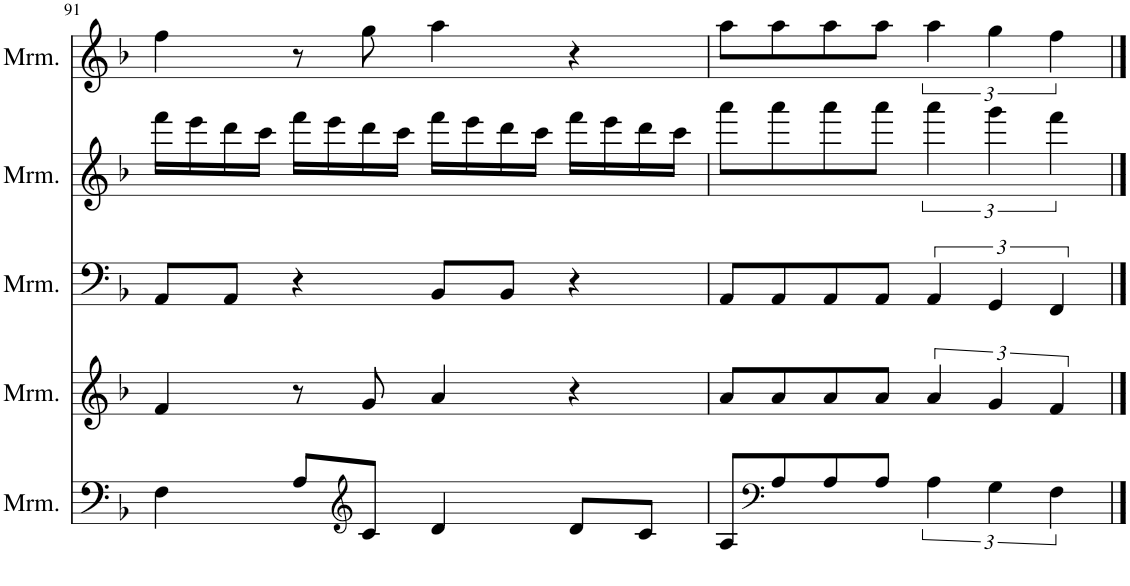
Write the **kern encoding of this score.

**kern	**kern	**kern	**kern	**kern
*part5	*part4	*part3	*part2	*part1
*staff5	*staff4	*staff3	*staff2	*staff1
*I"Marimba (Grand Staff)	*I"Marimba (Grand Staff)	*I"Marimba (Grand Staff)	*I"Marimba (Grand Staff)	*I"Marimba (Grand Staff)
*I'Mrm.	*I'Mrm.	*I'Mrm.	*I'Mrm.	*I'Mrm.
!!LO:PB:g=z
*clefF4	*clefG2	*clefF4	*clefG2	*clefG^2
*k[b-]	*k[b-]	*k[b-]	*k[b-]	*k[b-]
*M4/4	*M4/4	*M4/4	*M4/4	*M4/4
=91	=91	=91	=91	=91
4F\	4f/	8AA/L	16fff\LL	4ff\
.	.	.	16eee\	.
.	.	8AA/J	16ddd\	.
.	.	.	16ccc\JJ	.
8A/L	8r	4r	16fff\LL	8r
.	.	.	16eee\	.
*clefG2	*	*	*	*
8c/J	8g/	.	16ddd\	8gg\
.	.	.	16ccc\JJ	.
4d/	4a/	8BB-/L	16fff\LL	4aa\
.	.	.	16eee\	.
.	.	8BB-/J	16ddd\	.
.	.	.	16ccc\JJ	.
8d/L	4r	4r	16fff\LL	4r
.	.	.	16eee\	.
8c/J	.	.	16ddd\	.
.	.	.	16ccc\JJ	.
=92	=92	=92	=92	=92
8A/L	8a/L	8AA/L	8aaa\L	8aa\L
*clefF4	*	*	*	*
8A/	8a/	8AA/	8aaa\	8aa\
8A/	8a/	8AA/	8aaa\	8aa\
8A/J	8a/J	8AA/J	8aaa\J	8aa\J
6A\	6a/	6AA/	6aaa\	6aa\
6G\	6g/	6GG/	6ggg\	6gg\
6F\	6f/	6FF/	6fff\	6ff\
==	==	==	==	==
*-	*-	*-	*-	*-
